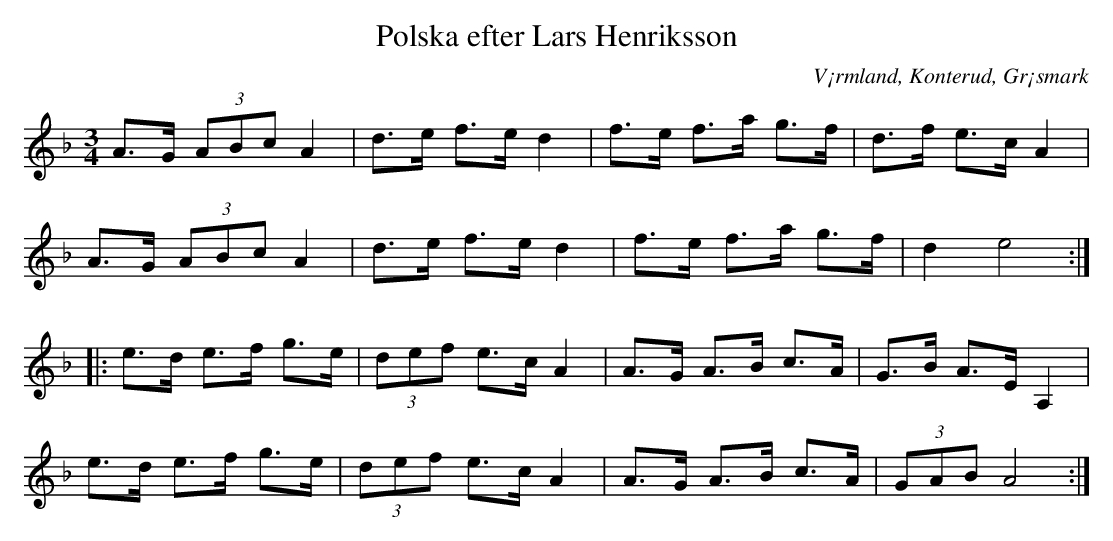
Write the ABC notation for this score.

X:1
T: Polska efter Lars Henriksson
O: V¡rmland, Konterud, Gr¡smark
M: 3/4
L: 1/8
K: APhr
A>G (3ABc A2 | d>e f>e d2 | f>e f>a g>f | d>f e>c A2 |
A>G (3ABc A2 | d>e f>e d2 | f>e f>a g>f | d2 e4 ::
e>d e>f g>e | (3def e>c A2 | A>G A>B c>A | G>B A>E A,2 |
e>d e>f g>e | (3def e>c A2 | A>G A>B c>A | (3GAB A4 :|
